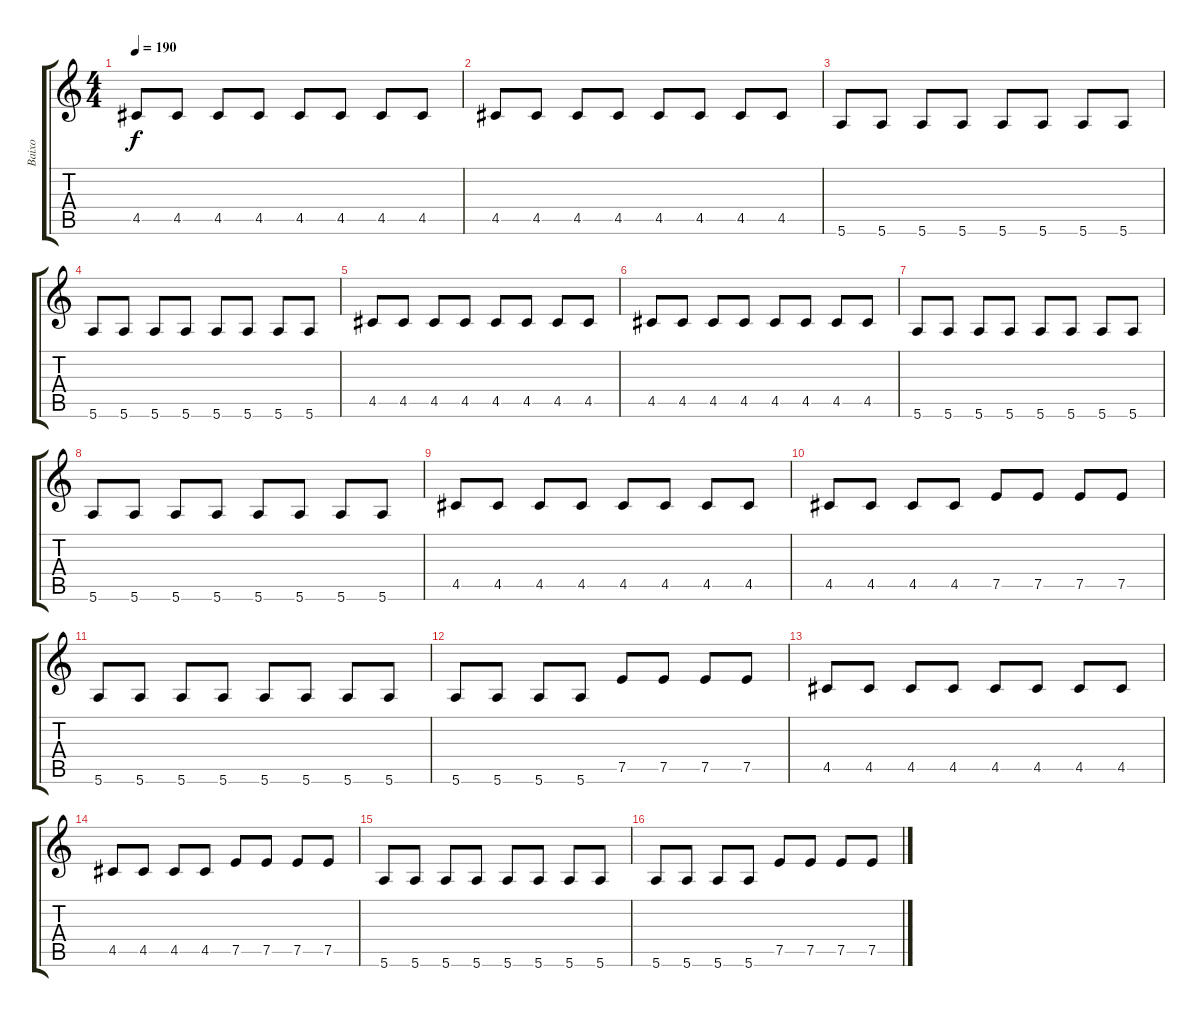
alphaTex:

\track ("Baixo" "Baixo") {instrument electricbasspick}
\staff {score tabs}
\tuning (E4 B3 G3 D3 A2 E2) {hide}
\ts (4 4)
\tempo 190
\clef g2
\ks c
4.5.8{dy f instrument electricbasspick} 4.5.8 4.5.8 4.5.8 4.5.8 4.5.8 4.5.8 4.5.8 |
4.5.8 4.5.8 4.5.8 4.5.8 4.5.8 4.5.8 4.5.8 4.5.8 |
5.6.8 5.6.8 5.6.8 5.6.8 5.6.8 5.6.8 5.6.8 5.6.8 |
5.6.8 5.6.8 5.6.8 5.6.8 5.6.8 5.6.8 5.6.8 5.6.8 |
4.5.8 4.5.8 4.5.8 4.5.8 4.5.8 4.5.8 4.5.8 4.5.8 |
4.5.8 4.5.8 4.5.8 4.5.8 4.5.8 4.5.8 4.5.8 4.5.8 |
5.6.8 5.6.8 5.6.8 5.6.8 5.6.8 5.6.8 5.6.8 5.6.8 |
5.6.8 5.6.8 5.6.8 5.6.8 5.6.8 5.6.8 5.6.8 5.6.8 |
4.5.8 4.5.8 4.5.8 4.5.8 4.5.8 4.5.8 4.5.8 4.5.8 |
4.5.8 4.5.8 4.5.8 4.5.8 7.5.8 7.5.8 7.5.8 7.5.8 |
5.6.8 5.6.8 5.6.8 5.6.8 5.6.8 5.6.8 5.6.8 5.6.8 |
5.6.8 5.6.8 5.6.8 5.6.8 7.5.8 7.5.8 7.5.8 7.5.8 |
4.5.8 4.5.8 4.5.8 4.5.8 4.5.8 4.5.8 4.5.8 4.5.8 |
4.5.8 4.5.8 4.5.8 4.5.8 7.5.8 7.5.8 7.5.8 7.5.8 |
5.6.8 5.6.8 5.6.8 5.6.8 5.6.8 5.6.8 5.6.8 5.6.8 |
5.6.8 5.6.8 5.6.8 5.6.8 7.5.8 7.5.8 7.5.8 7.5.8
